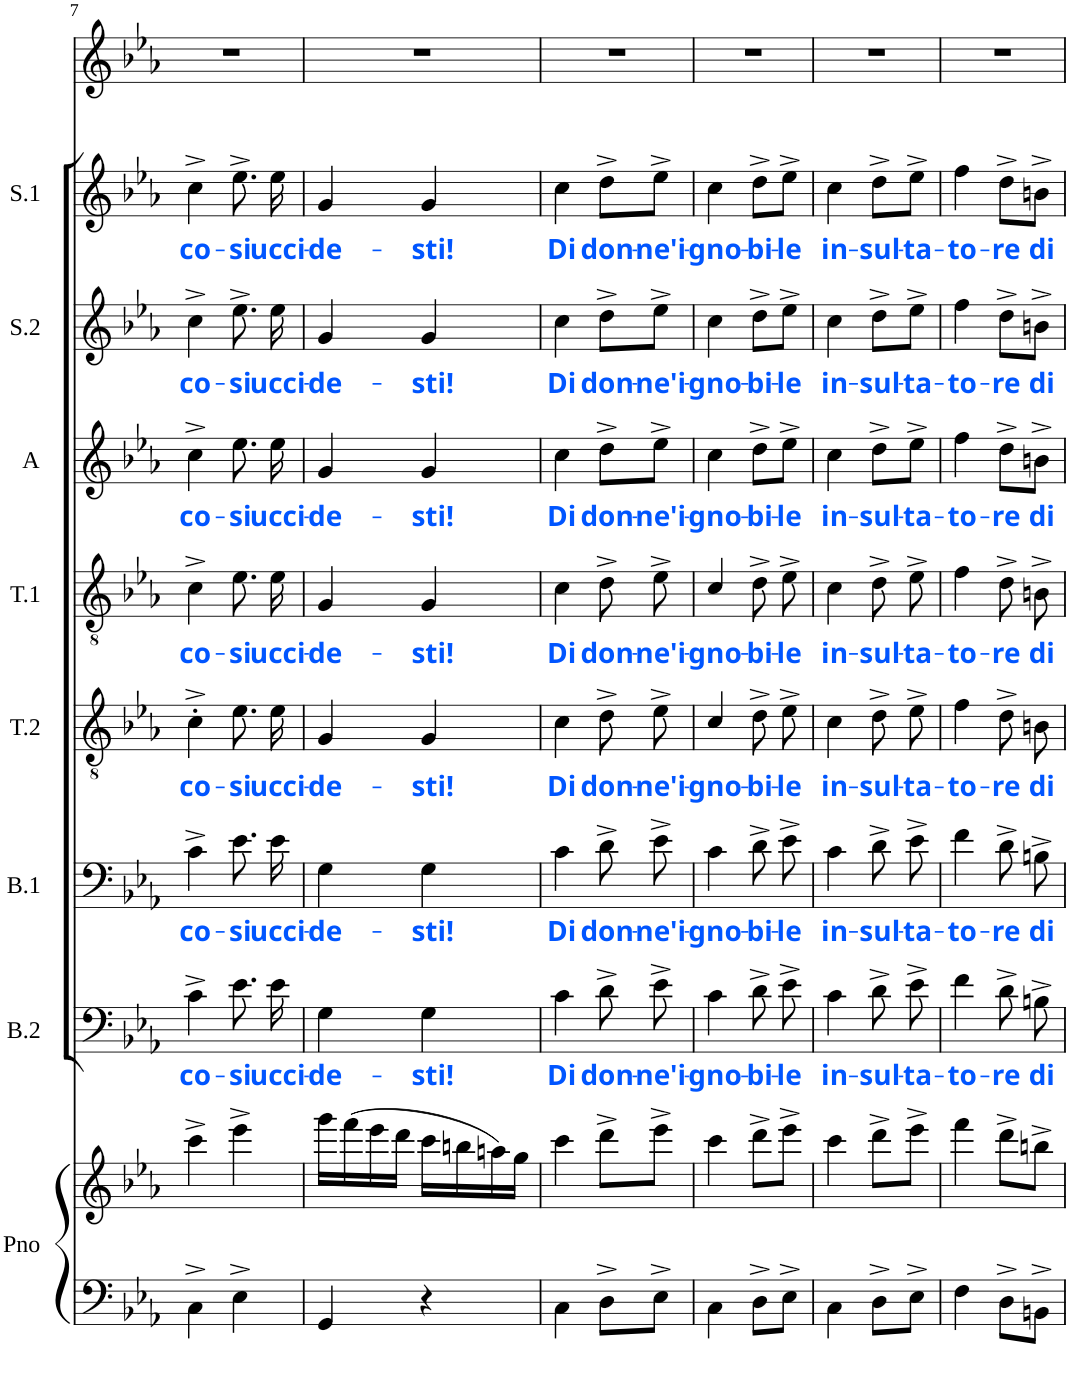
**kern	**kern	**kern	**text	**kern	**text	**kern	**text	**kern	**text	**kern	**text	**kern	**text	**kern	**text	**kern
*part9	*part9	*part8	*part8	*part7	*part7	*part6	*part6	*part5	*part5	*part4	*part4	*part3	*part3	*part2	*part2	*part1
*staff10	*staff9	*staff8	*staff8	*staff7	*staff7	*staff6	*staff6	*staff5	*staff5	*staff4	*staff4	*staff3	*staff3	*staff2	*staff2	*staff1
*I"Piano	*	*I"Basse 2	*	*I"Basse 1	*	*I"Tenor 2	*	*I"Tenor 1	*	*I"Alto	*	*I"Soprano 2	*	*I"Soprano 1	*	*I"Voice
*I'Pno	*	*I'B.2	*	*I'B.1	*	*I'T.2	*	*I'T.1	*	*I'A	*	*I'S.2	*	*I'S.1	*	*
!!LO:PB:g=z
*clefF4	*clefG2	*clefF4	*	*clefF4	*	*clefGv2	*	*clefGv2	*	*clefG2	*	*clefG2	*	*clefG2	*	*clefG2
*	*	*	*	*	*	*	*	*	*	*	*	*	*	*	*	*Trd12c21
*k[b-e-a-]	*k[b-e-a-]	*k[b-e-a-]	*	*k[b-e-a-]	*	*k[b-e-a-]	*	*k[b-e-a-]	*	*k[b-e-a-]	*	*k[b-e-a-]	*	*k[b-e-a-]	*	*k[b-e-a-]
*E-:	*E-:	*E-:	*	*E-:	*	*E-:	*	*E-:	*	*E-:	*	*E-:	*	*E-:	*	*E-:
*M2/4	*M2/4	*M2/4	*	*M2/4	*	*M2/4	*	*M2/4	*	*M2/4	*	*M2/4	*	*M2/4	*	*M2/4
=7	=7	=7	=7	=7	=7	=7	=7	=7	=7	=7	=7	=7	=7	=7	=7	=7
!	!	!	!LO:LY:b:color=#0055FF	!	!LO:LY:b:color=#0055FF	!	!LO:LY:b:color=#0055FF	!	!LO:LY:b:color=#0055FF	!	!LO:LY:b:color=#0055FF	!	!LO:LY:b:color=#0055FF	!	!LO:LY:b:color=#0055FF	!
4C^\	4ccc^\	4c^\	co-	4c^\	co-	4c'^\	co-	4c^\	co-	4cc^\	co-	4cc^\	co-	4cc^\	co-	2r
!	!	!	!LO:LY:b:color=#0055FF	!	!LO:LY:b:color=#0055FF	!	!LO:LY:b:color=#0055FF	!	!LO:LY:b:color=#0055FF	!	!LO:LY:b:color=#0055FF	!	!LO:LY:b:color=#0055FF	!	!LO:LY:b:color=#0055FF	!
4E-^\	4eee-^\	8.e-\L	-si	8.e-\L	-si	8.e-\L	-si	8.e-\L	-si	8.ee-\	-si	8.ee-^\	-si	8.ee-^\	-si	.
!	!	!	!LO:LY:b:color=#0055FF	!	!LO:LY:b:color=#0055FF	!	!LO:LY:b:color=#0055FF	!	!LO:LY:b:color=#0055FF	!	!LO:LY:b:color=#0055FF	!	!LO:LY:b:color=#0055FF	!	!LO:LY:b:color=#0055FF	!
.	.	16e-\Jk	ucci-	16e-\Jk	ucci-	16e-\Jk	ucci-	16e-\Jk	ucci-	16ee-\	ucci-	16ee-\	ucci-	16ee-\	ucci-	.
=8	=8	=8	=8	=8	=8	=8	=8	=8	=8	=8	=8	=8	=8	=8	=8	=8
!	!	!	!LO:LY:b:color=#0055FF	!	!LO:LY:b:color=#0055FF	!	!LO:LY:b:color=#0055FF	!	!LO:LY:b:color=#0055FF	!	!LO:LY:b:color=#0055FF	!	!LO:LY:b:color=#0055FF	!	!LO:LY:b:color=#0055FF	!
4GG/	16ggg\LL	4G\	-de-	4G\	-de-	4G/	-de-	4G/	-de-	4g/	-de-	4g/	-de-	4g/	-de-	2r
.	(16fff\	.	.	.	.	.	.	.	.	.	.	.	.	.	.	.
.	16eee-\	.	.	.	.	.	.	.	.	.	.	.	.	.	.	.
.	16ddd\JJ	.	.	.	.	.	.	.	.	.	.	.	.	.	.	.
!	!	!	!LO:LY:b:color=#0055FF	!	!LO:LY:b:color=#0055FF	!	!LO:LY:b:color=#0055FF	!	!LO:LY:b:color=#0055FF	!	!LO:LY:b:color=#0055FF	!	!LO:LY:b:color=#0055FF	!	!LO:LY:b:color=#0055FF	!
4r	16ccc\LL	4G\	-sti!	4G\	-sti!	4G/	-sti!	4G/	-sti!	4g/	-sti!	4g/	-sti!	4g/	-sti!	.
.	16bbn\	.	.	.	.	.	.	.	.	.	.	.	.	.	.	.
.	16aan\)	.	.	.	.	.	.	.	.	.	.	.	.	.	.	.
.	16gg\JJ	.	.	.	.	.	.	.	.	.	.	.	.	.	.	.
=9	=9	=9	=9	=9	=9	=9	=9	=9	=9	=9	=9	=9	=9	=9	=9	=9
!	!	!	!LO:LY:b:color=#0055FF	!	!LO:LY:b:color=#0055FF	!	!LO:LY:b:color=#0055FF	!	!LO:LY:b:color=#0055FF	!	!LO:LY:b:color=#0055FF	!	!LO:LY:b:color=#0055FF	!	!LO:LY:b:color=#0055FF	!
4C\	4ccc\	4c\	Di	4c\	Di	4c\	Di	4c\	Di	4cc\	Di	4cc\	Di	4cc\	Di	2r
!	!	!	!LO:LY:b:color=#0055FF	!	!LO:LY:b:color=#0055FF	!	!LO:LY:b:color=#0055FF	!	!LO:LY:b:color=#0055FF	!	!LO:LY:b:color=#0055FF	!	!LO:LY:b:color=#0055FF	!	!LO:LY:b:color=#0055FF	!
8D^\L	8ddd^\L	8d^\L	don-	8d^\L	don-	8d^\L	don-	8d^\L	don-	8dd^\L	don-	8dd^\L	don-	8dd^\L	don-	.
!	!	!	!LO:LY:b:color=#0055FF	!	!LO:LY:b:color=#0055FF	!	!LO:LY:b:color=#0055FF	!	!LO:LY:b:color=#0055FF	!	!LO:LY:b:color=#0055FF	!	!LO:LY:b:color=#0055FF	!	!LO:LY:b:color=#0055FF	!
8E-^\J	8eee-^\J	8e-^\J	-ne'i-	8e-^\J	-ne'i-	8e-^\J	-ne'i-	8e-^\J	-ne'i-	8ee-^\J	-ne'i-	8ee-^\J	-ne'i-	8ee-^\J	-ne'i-	.
=10	=10	=10	=10	=10	=10	=10	=10	=10	=10	=10	=10	=10	=10	=10	=10	=10
!	!	!	!LO:LY:b:color=#0055FF	!	!LO:LY:b:color=#0055FF	!	!LO:LY:b:color=#0055FF	!	!LO:LY:b:color=#0055FF	!	!LO:LY:b:color=#0055FF	!	!LO:LY:b:color=#0055FF	!	!LO:LY:b:color=#0055FF	!
4C\	4ccc\	4c\	-gno-	4c\	-gno-	4c/	-gno-	4c/	-gno-	4cc\	-gno-	4cc\	-gno-	4cc\	-gno-	2r
!	!	!	!LO:LY:b:color=#0055FF	!	!LO:LY:b:color=#0055FF	!	!LO:LY:b:color=#0055FF	!	!LO:LY:b:color=#0055FF	!	!LO:LY:b:color=#0055FF	!	!LO:LY:b:color=#0055FF	!	!LO:LY:b:color=#0055FF	!
8D^\L	8ddd^\L	8d^\L	-bi-	8d^\L	-bi-	8d^\L	-bi-	8d^\L	-bi-	8dd^\L	-bi-	8dd^\L	-bi-	8dd^\L	-bi-	.
!	!	!	!LO:LY:b:color=#0055FF	!	!LO:LY:b:color=#0055FF	!	!LO:LY:b:color=#0055FF	!	!LO:LY:b:color=#0055FF	!	!LO:LY:b:color=#0055FF	!	!LO:LY:b:color=#0055FF	!	!LO:LY:b:color=#0055FF	!
8E-^\J	8eee-^\J	8e-^\J	-le	8e-^\J	-le	8e-^\J	-le	8e-^\J	-le	8ee-^\J	-le	8ee-^\J	-le	8ee-^\J	-le	.
=11	=11	=11	=11	=11	=11	=11	=11	=11	=11	=11	=11	=11	=11	=11	=11	=11
!	!	!	!LO:LY:b:color=#0055FF	!	!LO:LY:b:color=#0055FF	!	!LO:LY:b:color=#0055FF	!	!LO:LY:b:color=#0055FF	!	!LO:LY:b:color=#0055FF	!	!LO:LY:b:color=#0055FF	!	!LO:LY:b:color=#0055FF	!
4C\	4ccc\	4c\	in-	4c\	in-	4c\	in-	4c\	in-	4cc\	in-	4cc\	in-	4cc\	in-	2r
!	!	!	!LO:LY:b:color=#0055FF	!	!LO:LY:b:color=#0055FF	!	!LO:LY:b:color=#0055FF	!	!LO:LY:b:color=#0055FF	!	!LO:LY:b:color=#0055FF	!	!LO:LY:b:color=#0055FF	!	!LO:LY:b:color=#0055FF	!
8D^\L	8ddd^\L	8d^\L	-sul-	8d^\L	-sul-	8d^\L	-sul-	8d^\L	-sul-	8dd^\L	-sul-	8dd^\L	-sul-	8dd^\L	-sul-	.
!	!	!	!LO:LY:b:color=#0055FF	!	!LO:LY:b:color=#0055FF	!	!LO:LY:b:color=#0055FF	!	!LO:LY:b:color=#0055FF	!	!LO:LY:b:color=#0055FF	!	!LO:LY:b:color=#0055FF	!	!LO:LY:b:color=#0055FF	!
8E-^\J	8eee-^\J	8e-^\J	-ta-	8e-^\J	-ta-	8e-^\J	-ta-	8e-^\J	-ta-	8ee-^\J	-ta-	8ee-^\J	-ta-	8ee-^\J	-ta-	.
=12	=12	=12	=12	=12	=12	=12	=12	=12	=12	=12	=12	=12	=12	=12	=12	=12
!	!	!	!LO:LY:b:color=#0055FF	!	!LO:LY:b:color=#0055FF	!	!LO:LY:b:color=#0055FF	!	!LO:LY:b:color=#0055FF	!	!LO:LY:b:color=#0055FF	!	!LO:LY:b:color=#0055FF	!	!LO:LY:b:color=#0055FF	!
4F\	4fff\	4f\	-to-	4f\	-to-	4f\	-to-	4f\	-to-	4ff\	-to-	4ff\	-to-	4ff\	-to-	2r
!	!	!	!LO:LY:b:color=#0055FF	!	!LO:LY:b:color=#0055FF	!	!LO:LY:b:color=#0055FF	!	!LO:LY:b:color=#0055FF	!	!LO:LY:b:color=#0055FF	!	!LO:LY:b:color=#0055FF	!	!LO:LY:b:color=#0055FF	!
8D^\L	8ddd^\L	8d^\L	-re	8d^\L	-re	8d^\L	-re	8d^\L	-re	8dd^\L	-re	8dd^\L	-re	8dd^\L	-re	.
!	!	!	!LO:LY:b:color=#0055FF	!	!LO:LY:b:color=#0055FF	!	!LO:LY:b:color=#0055FF	!	!LO:LY:b:color=#0055FF	!	!LO:LY:b:color=#0055FF	!	!LO:LY:b:color=#0055FF	!	!LO:LY:b:color=#0055FF	!
8BBn^\J	8bbn^\J	8Bn^\J	di	8Bn^\J	di	8Bn\J	di	8Bn^\J	di	8bn^\J	di	8bn^\J	di	8bn^\J	di	.
=	=	=	=	=	=	=	=	=	=	=	=	=	=	=	=	=
*-	*-	*-	*-	*-	*-	*-	*-	*-	*-	*-	*-	*-	*-	*-	*-	*-
